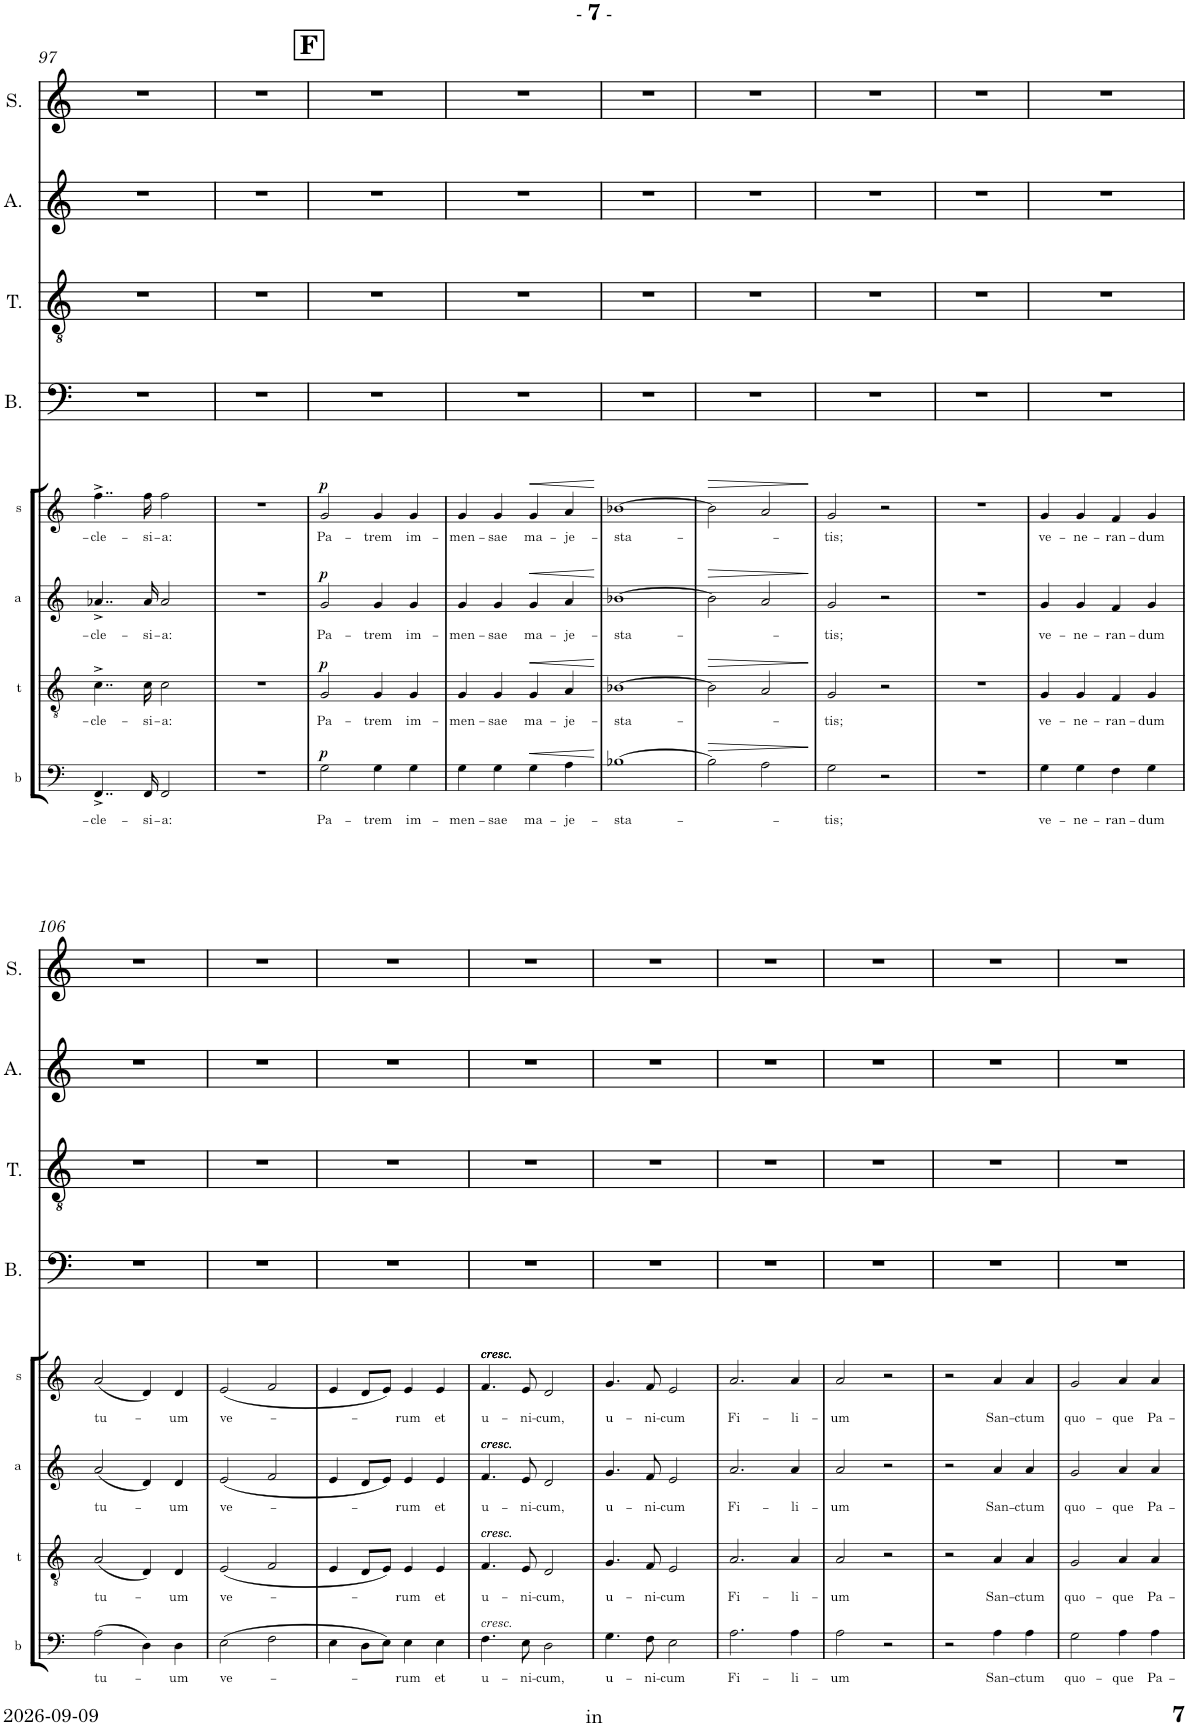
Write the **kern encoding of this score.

**kern	**text	**dynam	**kern	**text	**dynam	**kern	**text	**dynam	**kern	**text	**dynam	**kern	**kern	**kern	**kern
*part8	*part8	*part8	*part7	*part7	*part7	*part6	*part6	*part6	*part5	*part5	*part5	*part4	*part3	*part2	*part1
*staff8	*staff8	*staff8	*staff7	*staff7	*staff7	*staff6	*staff6	*staff6	*staff5	*staff5	*staff5	*staff4	*staff3	*staff2	*staff1
*I"Bass Chor	*	*	*I"Tenor Chor	*	*	*I"Alt Chor	*	*	*I"Sopran Chor	*	*	*I"Bass Solo	*I"Tenor Solo	*I"Alt Solo	*I"Sopran Solo
*I'b	*	*	*I't	*	*	*I'a	*	*	*I's	*	*	*I'B.	*I'T.	*I'A.	*I'S.
!!LO:PB:g=z
*clefF4	*	*	*clefGv2	*	*	*clefG2	*	*	*clefG2	*	*	*clefF4	*clefGv2	*clefG2	*clefG2
*k[]	*	*	*k[]	*	*	*k[]	*	*	*k[]	*	*	*k[]	*k[]	*k[]	*k[]
*M4/4	*	*	*M4/4	*	*	*M4/4	*	*	*M4/4	*	*	*M4/4	*M4/4	*M4/4	*M4/4
=97	=97	=97	=97	=97	=97	=97	=97	=97	=97	=97	=97	=97	=97	=97	=97
!	!LO:LY:b	!	!	!LO:LY:b	!	!	!LO:LY:b	!	!	!LO:LY:b	!	!	!	!	!
4..FF^/	-cle-	.	4..c^\	-cle-	.	4..a-X^/	-cle-	.	4..ff^\	-cle-	.	1r	1r	1r	1r
!	!LO:LY:b	!	!	!LO:LY:b	!	!	!LO:LY:b	!	!	!LO:LY:b	!	!	!	!	!
16FF/	-si-	.	16c\	-si-	.	16a-/	-si-	.	16ff\	-si-	.	.	.	.	.
!	!LO:LY:b	!	!	!LO:LY:b	!	!	!LO:LY:b	!	!	!LO:LY:b	!	!	!	!	!
2FF/	-a:	.	2c\	-a:	.	2a-/	-a:	.	2ff\	-a:	.	.	.	.	.
=98	=98	=98	=98	=98	=98	=98	=98	=98	=98	=98	=98	=98	=98	=98	=98
1r	.	.	1r	.	.	1r	.	.	1r	.	.	1r	1r	1r	1r
!!LO:REH:place=s1:a:B:cj:fs=14:t=F
=99	=99	=99	=99	=99	=99	=99	=99	=99	=99	=99	=99	=99	=99	=99	=99
!	!LO:LY:b	!LO:DY:a	!	!LO:LY:b	!LO:DY:a	!	!LO:LY:b	!LO:DY:a	!	!LO:LY:b	!LO:DY:a	!	!	!	!
2G\	Pa-	p	2G/	Pa-	p	2g/	Pa-	p	2g/	Pa-	p	1r	1r	1r	1r
!	!LO:LY:b	!	!	!LO:LY:b	!	!	!LO:LY:b	!	!	!LO:LY:b	!	!	!	!	!
4G\	-trem	.	4G/	-trem	.	4g/	-trem	.	4g/	-trem	.	.	.	.	.
!	!LO:LY:b	!	!	!LO:LY:b	!	!	!LO:LY:b	!	!	!LO:LY:b	!	!	!	!	!
4G\	im-	.	4G/	im-	.	4g/	im-	.	4g/	im-	.	.	.	.	.
=100	=100	=100	=100	=100	=100	=100	=100	=100	=100	=100	=100	=100	=100	=100	=100
!	!LO:LY:b	!	!	!LO:LY:b	!	!	!LO:LY:b	!	!	!LO:LY:b	!	!	!	!	!
4G\	-men-	.	4G/	-men-	.	4g/	-men-	.	4g/	-men-	.	1r	1r	1r	1r
!	!LO:LY:b	!	!	!LO:LY:b	!	!	!LO:LY:b	!	!	!LO:LY:b	!	!	!	!	!
4G\	-sae	.	4G/	-sae	.	4g/	-sae	.	4g/	-sae	.	.	.	.	.
!	!LO:LY:b	!LO:HP:b	!	!LO:LY:b	!LO:HP:b	!	!LO:LY:b	!LO:HP:b	!	!LO:LY:b	!LO:HP:b	!	!	!	!
4G\	ma-	<	4G/	ma-	<	4g/	ma-	<	4g/	ma-	<	.	.	.	.
!	!LO:LY:b	!	!	!LO:LY:b	!	!	!LO:LY:b	!	!	!LO:LY:b	!	!	!	!	!
4A\	-je-	.	4A/	-je-	.	4a/	-je-	.	4a/	-je-	.	.	.	.	.
.	.	[	.	.	[	.	.	[	.	.	[	.	.	.	.
=101	=101	=101	=101	=101	=101	=101	=101	=101	=101	=101	=101	=101	=101	=101	=101
!	!LO:LY:b	!	!	!LO:LY:b	!	!	!LO:LY:b	!	!	!LO:LY:b	!	!	!	!	!
[1B-X	-sta-	.	[1B-X	-sta-	.	[1b-X	-sta-	.	[1b-X	-sta-	.	1r	1r	1r	1r
=102	=102	=102	=102	=102	=102	=102	=102	=102	=102	=102	=102	=102	=102	=102	=102
!	!	!LO:HP:b	!	!	!LO:HP:b	!	!	!LO:HP:b	!	!	!LO:HP:b	!	!	!	!
2B-\]	.	>	2B-\]	.	>	2b-\]	.	>	2b-\]	.	>	1r	1r	1r	1r
2A\	.	.	2A/	.	.	2a/	.	.	2a/	.	.	.	.	.	.
.	.	]	.	.	]	.	.	]	.	.	]	.	.	.	.
=103	=103	=103	=103	=103	=103	=103	=103	=103	=103	=103	=103	=103	=103	=103	=103
!	!LO:LY:b	!	!	!LO:LY:b	!	!	!LO:LY:b	!	!	!LO:LY:b	!	!	!	!	!
2G\	-tis;	.	2G/	-tis;	.	2g/	-tis;	.	2g/	-tis;	.	1r	1r	1r	1r
2r	.	.	2r	.	.	2r	.	.	2r	.	.	.	.	.	.
=104	=104	=104	=104	=104	=104	=104	=104	=104	=104	=104	=104	=104	=104	=104	=104
1r	.	.	1r	.	.	1r	.	.	1r	.	.	1r	1r	1r	1r
=105	=105	=105	=105	=105	=105	=105	=105	=105	=105	=105	=105	=105	=105	=105	=105
!	!LO:LY:b	!	!	!LO:LY:b	!	!	!LO:LY:b	!	!	!LO:LY:b	!	!	!	!	!
4G\	ve-	.	4G/	ve-	.	4g/	ve-	.	4g/	ve-	.	1r	1r	1r	1r
!	!LO:LY:b	!	!	!LO:LY:b	!	!	!LO:LY:b	!	!	!LO:LY:b	!	!	!	!	!
4G\	-ne-	.	4G/	-ne-	.	4g/	-ne-	.	4g/	-ne-	.	.	.	.	.
!	!LO:LY:b	!	!	!LO:LY:b	!	!	!LO:LY:b	!	!	!LO:LY:b	!	!	!	!	!
4F\	-ran-	.	4F/	-ran-	.	4f/	-ran-	.	4f/	-ran-	.	.	.	.	.
!	!LO:LY:b	!	!	!LO:LY:b	!	!	!LO:LY:b	!	!	!LO:LY:b	!	!	!	!	!
4G\	-dum	.	4G/	-dum	.	4g/	-dum	.	4g/	-dum	.	.	.	.	.
!!LO:LB:g=z
=106	=106	=106	=106	=106	=106	=106	=106	=106	=106	=106	=106	=106	=106	=106	=106
!	!LO:LY:b	!	!	!LO:LY:b	!	!	!LO:LY:b	!	!	!LO:LY:b	!	!	!	!	!
(>2A\	tu-	.	(<2A/	tu-	.	(<2a/	tu-	.	(<2a/	tu-	.	1r	1r	1r	1r
4D\)	.	.	4D/)	.	.	4d/)	.	.	4d/)	.	.	.	.	.	.
!	!LO:LY:b	!	!	!LO:LY:b	!	!	!LO:LY:b	!	!	!LO:LY:b	!	!	!	!	!
4D\	-um	.	4D/	-um	.	4d/	-um	.	4d/	-um	.	.	.	.	.
=107	=107	=107	=107	=107	=107	=107	=107	=107	=107	=107	=107	=107	=107	=107	=107
!	!LO:LY:b	!	!	!LO:LY:b	!	!	!LO:LY:b	!	!	!LO:LY:b	!	!	!	!	!
(>2E\	ve-	.	(<2E/	ve-	.	(<2e/	ve-	.	(<2e/	ve-	.	1r	1r	1r	1r
2F\	.	.	2F/	.	.	2f/	.	.	2f/	.	.	.	.	.	.
=108	=108	=108	=108	=108	=108	=108	=108	=108	=108	=108	=108	=108	=108	=108	=108
4E\	.	.	4E/	.	.	4e/	.	.	4e/	.	.	1r	1r	1r	1r
8D\L	.	.	8D/L	.	.	8d/L	.	.	8d/L	.	.	.	.	.	.
8E\J)	.	.	8E/J)	.	.	8e/J)	.	.	8e/J)	.	.	.	.	.	.
!	!LO:LY:b	!	!	!LO:LY:b	!	!	!LO:LY:b	!	!	!LO:LY:b	!	!	!	!	!
4E\	-rum	.	4E/	-rum	.	4e/	-rum	.	4e/	-rum	.	.	.	.	.
!	!LO:LY:b	!	!	!LO:LY:b	!	!	!LO:LY:b	!	!	!LO:LY:b	!	!	!	!	!
4E\	et	.	4E/	et	.	4e/	et	.	4e/	et	.	.	.	.	.
=109	=109	=109	=109	=109	=109	=109	=109	=109	=109	=109	=109	=109	=109	=109	=109
!	!	!	!	!	!	!	!	!	!LO:TX:a:i:t=cresc.	!	!	!	!	!	!
!	!	!	!	!	!	!	!	!	!LO:TX:a:i:t=cresc.	!	!	!	!	!	!
!	!	!	!	!	!	!	!	!	!LO:TX:a:i:t=cresc.	!	!	!	!	!	!
!	!	!	!	!	!	!	!	!	!LO:TX:a:i:t=cresc.	!	!	!	!	!	!
!	!	!	!	!	!	!LO:TX:a:i:t=cresc.	!	!	!	!	!	!	!	!	!
!	!	!	!	!	!	!LO:TX:a:i:t=cresc.	!	!	!	!	!	!	!	!	!
!	!	!	!	!	!	!LO:TX:a:i:t=cresc.	!	!	!	!	!	!	!	!	!
!	!	!	!LO:TX:a:i:t=cresc.	!	!	!	!	!	!	!	!	!	!	!	!
!	!	!	!LO:TX:a:i:t=cresc.	!	!	!	!	!	!	!	!	!	!	!	!
!LO:TX:a:i:t=cresc.	!	!	!	!	!	!	!	!	!	!	!	!	!	!	!
!	!LO:LY:b	!	!	!LO:LY:b	!	!	!LO:LY:b	!	!	!LO:LY:b	!	!	!	!	!
4.F\	u-	.	4.F/	u-	.	4.f/	u-	.	4.f/	u-	.	1r	1r	1r	1r
!	!LO:LY:b	!	!	!LO:LY:b	!	!	!LO:LY:b	!	!	!LO:LY:b	!	!	!	!	!
8E\	-ni-	.	8E/	-ni-	.	8e/	-ni-	.	8e/	-ni-	.	.	.	.	.
!	!LO:LY:b	!	!	!LO:LY:b	!	!	!LO:LY:b	!	!	!LO:LY:b	!	!	!	!	!
2D\	-cum,	.	2D/	-cum,	.	2d/	-cum,	.	2d/	-cum,	.	.	.	.	.
=110	=110	=110	=110	=110	=110	=110	=110	=110	=110	=110	=110	=110	=110	=110	=110
!	!LO:LY:b	!	!	!LO:LY:b	!	!	!LO:LY:b	!	!	!LO:LY:b	!	!	!	!	!
4.G\	u-	.	4.G/	u-	.	4.g/	u-	.	4.g/	u-	.	1r	1r	1r	1r
!	!LO:LY:b	!	!	!LO:LY:b	!	!	!LO:LY:b	!	!	!LO:LY:b	!	!	!	!	!
8F\	-ni-	.	8F/	-ni-	.	8f/	-ni-	.	8f/	-ni-	.	.	.	.	.
!	!LO:LY:b	!	!	!LO:LY:b	!	!	!LO:LY:b	!	!	!LO:LY:b	!	!	!	!	!
2E\	-cum	.	2E/	-cum	.	2e/	-cum	.	2e/	-cum	.	.	.	.	.
=111	=111	=111	=111	=111	=111	=111	=111	=111	=111	=111	=111	=111	=111	=111	=111
!	!LO:LY:b	!	!	!LO:LY:b	!	!	!LO:LY:b	!	!	!LO:LY:b	!	!	!	!	!
2.A\	Fi-	.	2.A/	Fi-	.	2.a/	Fi-	.	2.a/	Fi-	.	1r	1r	1r	1r
!	!LO:LY:b	!	!	!LO:LY:b	!	!	!LO:LY:b	!	!	!LO:LY:b	!	!	!	!	!
4A\	-li-	.	4A/	-li-	.	4a/	-li-	.	4a/	-li-	.	.	.	.	.
=112	=112	=112	=112	=112	=112	=112	=112	=112	=112	=112	=112	=112	=112	=112	=112
!	!LO:LY:b	!	!	!LO:LY:b	!	!	!LO:LY:b	!	!	!LO:LY:b	!	!	!	!	!
2A\	-um	.	2A/	-um	.	2a/	-um	.	2a/	-um	.	1r	1r	1r	1r
2r	.	.	2r	.	.	2r	.	.	2r	.	.	.	.	.	.
=113	=113	=113	=113	=113	=113	=113	=113	=113	=113	=113	=113	=113	=113	=113	=113
2r	.	.	2r	.	.	2r	.	.	2r	.	.	1r	1r	1r	1r
!	!LO:LY:b	!	!	!LO:LY:b	!	!	!LO:LY:b	!	!	!LO:LY:b	!	!	!	!	!
4A\	San-	.	4A/	San-	.	4a/	San-	.	4a/	San-	.	.	.	.	.
!	!LO:LY:b	!	!	!LO:LY:b	!	!	!LO:LY:b	!	!	!LO:LY:b	!	!	!	!	!
4A\	-ctum	.	4A/	-ctum	.	4a/	-ctum	.	4a/	-ctum	.	.	.	.	.
=114	=114	=114	=114	=114	=114	=114	=114	=114	=114	=114	=114	=114	=114	=114	=114
!	!LO:LY:b	!	!	!LO:LY:b	!	!	!LO:LY:b	!	!	!LO:LY:b	!	!	!	!	!
2G\	quo-	.	2G/	quo-	.	2g/	quo-	.	2g/	quo-	.	1r	1r	1r	1r
!	!LO:LY:b	!	!	!LO:LY:b	!	!	!LO:LY:b	!	!	!LO:LY:b	!	!	!	!	!
4A\	-que	.	4A/	-que	.	4a/	-que	.	4a/	-que	.	.	.	.	.
!	!LO:LY:b	!	!	!LO:LY:b	!	!	!LO:LY:b	!	!	!LO:LY:b	!	!	!	!	!
4A\	Pa-	.	4A/	Pa-	.	4a/	Pa-	.	4a/	Pa-	.	.	.	.	.
=	=	=	=	=	=	=	=	=	=	=	=	=	=	=	=
*-	*-	*-	*-	*-	*-	*-	*-	*-	*-	*-	*-	*-	*-	*-	*-
